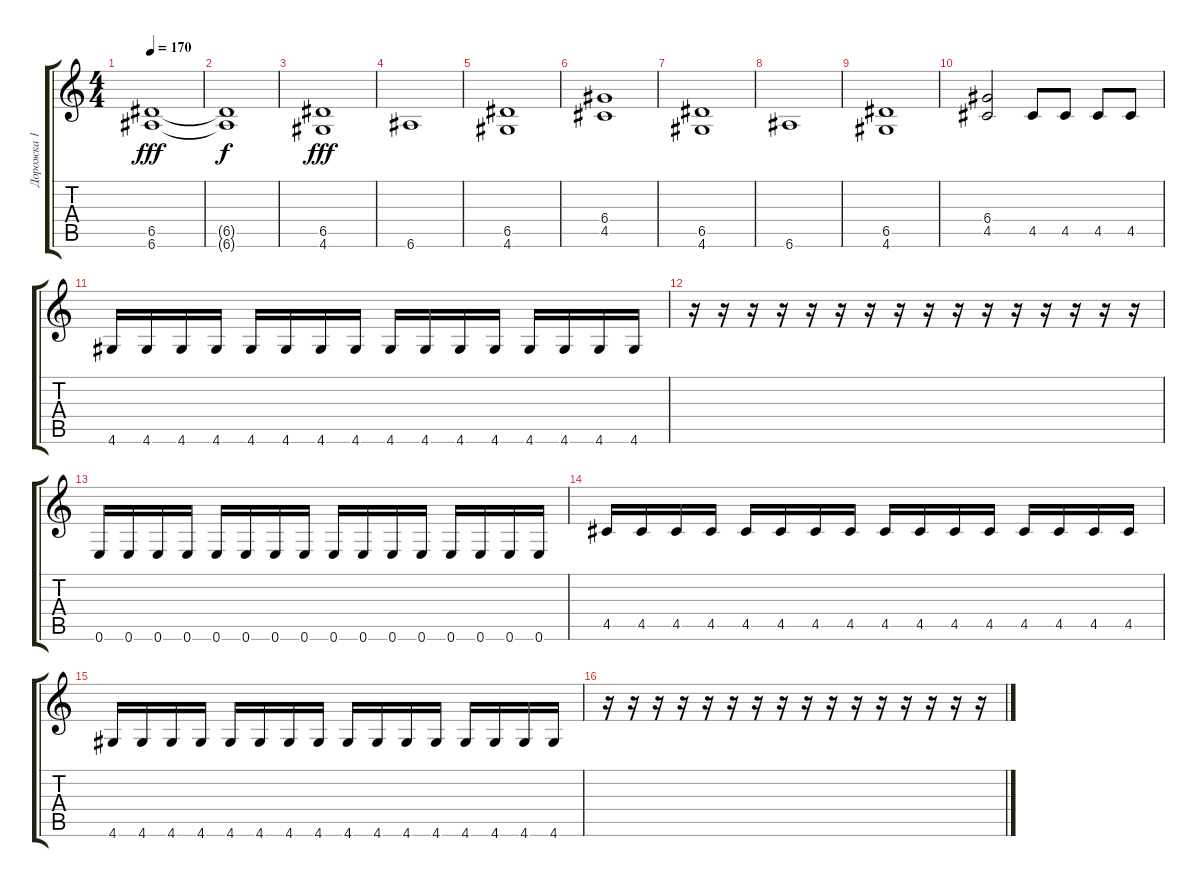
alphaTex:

\track ("Дорожка 1" "Дорожка 1") {instrument distortionguitar}
\staff {score tabs}
\tuning (E4 B3 G3 D3 A2 E2) {hide}
\ts (4 4)
\tempo 170
\clef g2
\ks c
(6.5 6.6).1{dy fff} |
(6.5{t} 6.6{t}).1{dy f} |
(6.5 4.6).1{dy fff} |
6.6.1 |
(6.5 4.6).1 |
(6.4 4.5).1 |
(6.5 4.6).1 |
6.6.1 |
(6.5 4.6).1 |
(6.4 4.5).2 4.5.8 4.5.8 4.5.8 4.5.8 |
4.6.16 4.6.16 4.6.16 4.6.16 4.6.16 4.6.16 4.6.16 4.6.16 4.6.16 4.6.16 4.6.16 4.6.16 4.6.16 4.6.16 4.6.16 4.6.16 |
r.16 r.16 r.16 r.16 r.16 r.16 r.16 r.16 r.16 r.16 r.16 r.16 r.16 r.16 r.16 r.16 |
0.6.16 0.6.16 0.6.16 0.6.16 0.6.16 0.6.16 0.6.16 0.6.16 0.6.16 0.6.16 0.6.16 0.6.16 0.6.16 0.6.16 0.6.16 0.6.16 |
4.5.16 4.5.16 4.5.16 4.5.16 4.5.16 4.5.16 4.5.16 4.5.16 4.5.16 4.5.16 4.5.16 4.5.16 4.5.16 4.5.16 4.5.16 4.5.16 |
4.6.16 4.6.16 4.6.16 4.6.16 4.6.16 4.6.16 4.6.16 4.6.16 4.6.16 4.6.16 4.6.16 4.6.16 4.6.16 4.6.16 4.6.16 4.6.16 |
r.16 r.16 r.16 r.16 r.16 r.16 r.16 r.16 r.16 r.16 r.16 r.16 r.16 r.16 r.16 r.16
